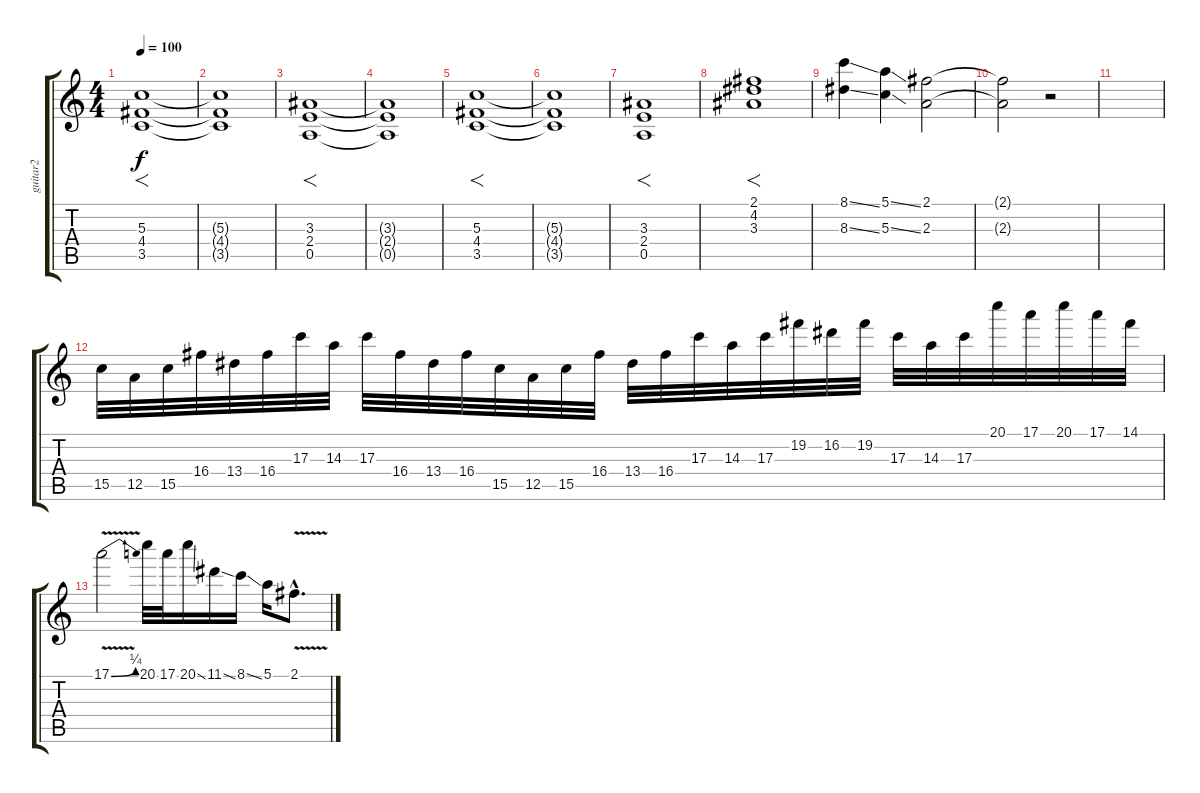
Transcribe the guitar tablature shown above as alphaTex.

\track ("guitar2" "guitar2") {instrument distortionguitar}
\staff {score tabs}
\tuning (E4 B3 G3 D3 A2 E2) {hide}
\ts (4 4)
\tempo 100
\clef g2
\ks c
(5.3 4.4 3.5).1{f dy f} |
(5.3{t} 4.4{t} 3.5{t}).1 |
(3.3 2.4 0.5).1{f} |
(3.3{t} 2.4{t} 0.5{t}).1 |
(5.3 4.4 3.5).1{f} |
(5.3{t} 4.4{t} 3.5{t}).1 |
(3.3 2.4 0.5).1{f} |
(2.1 4.2 3.3).1{f} |
(8.1{ss} 8.3{ss}).4 (5.1{ss} 5.3{ss}).4 (2.1 2.3).2 |
(2.1{t} 2.3{t}).2 r.2 |
|
15.5.32 12.5.32 15.5.32 16.4.32 13.4.32 16.4.32 17.3.32 14.3.32 17.3.32 16.4.32 13.4.32 16.4.32 15.5.32 12.5.32 15.5.32 16.4.32 13.4.32 16.4.32 17.3.32 14.3.32 17.3.32 19.2.32 16.2.32 19.2.32 17.3.32 14.3.32 17.3.32 20.1.32 17.1.32 20.1.32 17.1.32 14.1.32 |
17.1{be (bend 0 0 60 1) v}.2 20.1.32 17.1.32 20.1{ss}.16 11.1{ss}.16 8.1{ss}.16 5.1.16 2.1{v hac}.8{d}
